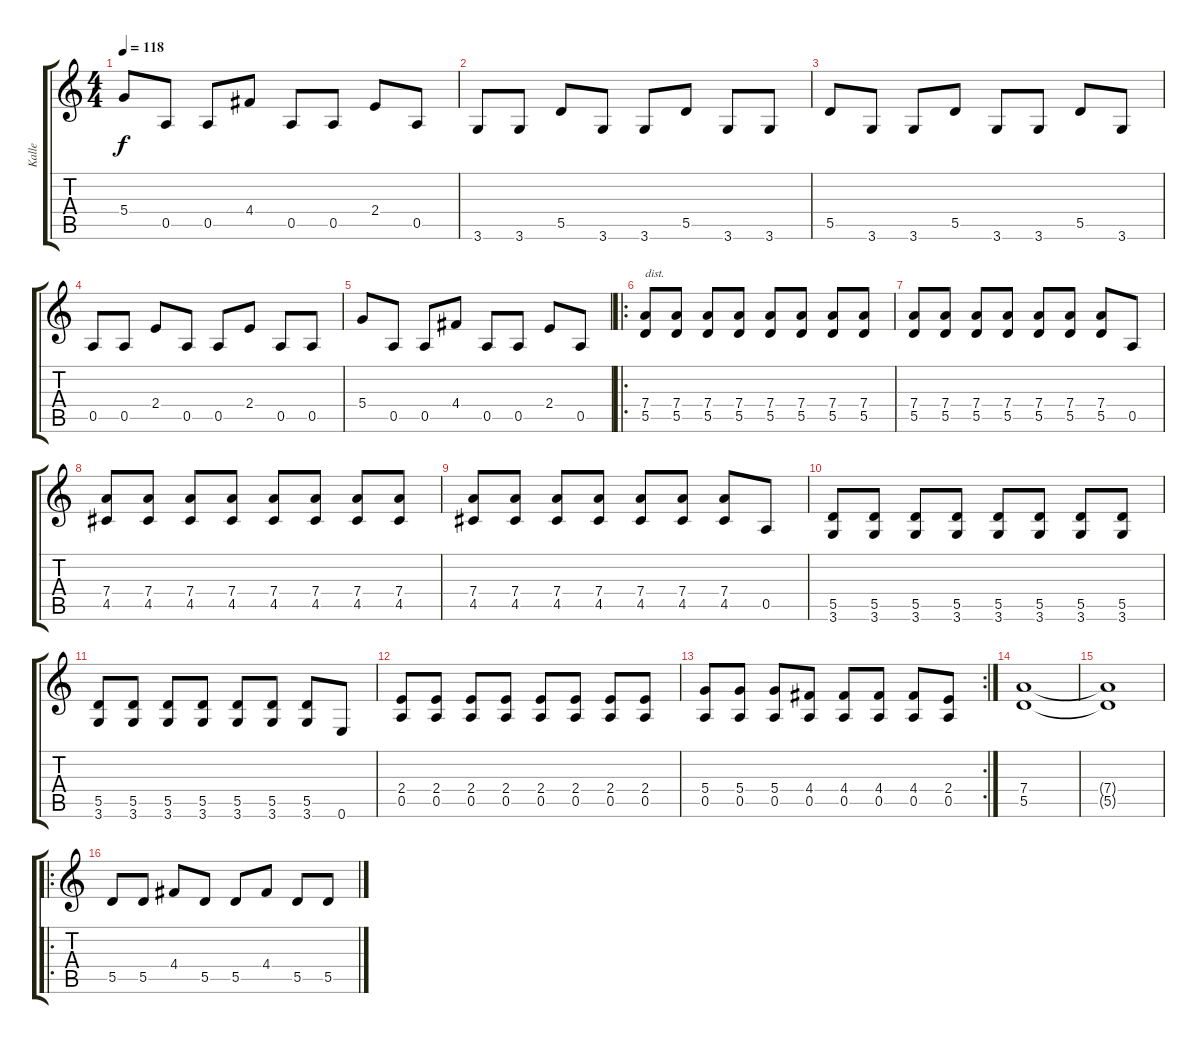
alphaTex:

\track ("Kalle" "Kalle") {instrument electricguitarclean}
\staff {score tabs}
\tuning (E4 B3 G3 D3 A2 E2) {hide}
\ts (4 4)
\tempo 118
\clef g2
\ks c
5.4.8{dy f} 0.5.8 0.5.8 4.4.8 0.5.8 0.5.8 2.4.8 0.5.8 |
3.6.8 3.6.8 5.5.8 3.6.8 3.6.8 5.5.8 3.6.8 3.6.8 |
5.5.8 3.6.8 3.6.8 5.5.8 3.6.8 3.6.8 5.5.8 3.6.8 |
0.5.8 0.5.8 2.4.8 0.5.8 0.5.8 2.4.8 0.5.8 0.5.8 |
5.4.8 0.5.8 0.5.8 4.4.8 0.5.8 0.5.8 2.4.8 0.5.8 |
\ro
(7.4 5.5).8{txt "dist." instrument distortionguitar} (7.4 5.5).8 (7.4 5.5).8 (7.4 5.5).8 (7.4 5.5).8 (7.4 5.5).8 (7.4 5.5).8 (7.4 5.5).8 |
(7.4 5.5).8 (7.4 5.5).8 (7.4 5.5).8 (7.4 5.5).8 (7.4 5.5).8 (7.4 5.5).8 (7.4 5.5).8 0.5.8 |
(7.4 4.5).8 (7.4 4.5).8 (7.4 4.5).8 (7.4 4.5).8 (7.4 4.5).8 (7.4 4.5).8 (7.4 4.5).8 (7.4 4.5).8 |
(7.4 4.5).8 (7.4 4.5).8 (7.4 4.5).8 (7.4 4.5).8 (7.4 4.5).8 (7.4 4.5).8 (7.4 4.5).8 0.5.8 |
(5.5 3.6).8 (5.5 3.6).8 (5.5 3.6).8 (5.5 3.6).8 (5.5 3.6).8 (5.5 3.6).8 (5.5 3.6).8 (5.5 3.6).8 |
(5.5 3.6).8 (5.5 3.6).8 (5.5 3.6).8 (5.5 3.6).8 (5.5 3.6).8 (5.5 3.6).8 (5.5 3.6).8 0.6.8 |
(2.4 0.5).8 (2.4 0.5).8 (2.4 0.5).8 (2.4 0.5).8 (2.4 0.5).8 (2.4 0.5).8 (2.4 0.5).8 (2.4 0.5).8 |
\rc 2
(5.4 0.5).8 (5.4 0.5).8 (5.4 0.5).8 (4.4 0.5).8 (4.4 0.5).8 (4.4 0.5).8 (4.4 0.5).8 (2.4 0.5).8 |
(7.4 5.5).1{instrument distortionguitar} |
(7.4{t} 5.5{t}).1 |
\ro
5.5.8{instrument electricguitarclean} 5.5.8 4.4.8 5.5.8 5.5.8 4.4.8 5.5.8 5.5.8
